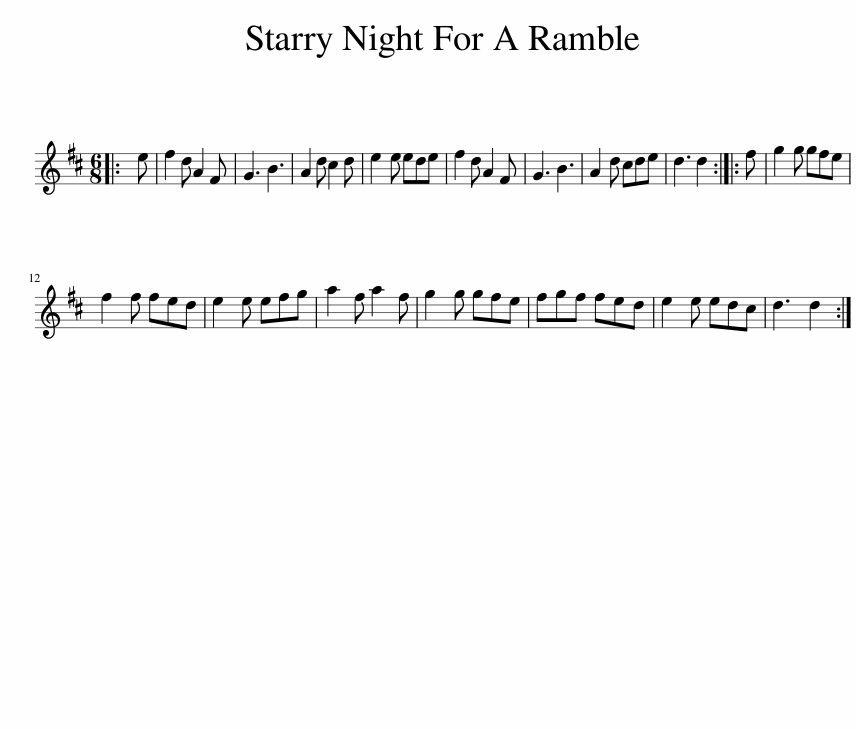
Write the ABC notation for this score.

X:1
L:1/8
M:6/8
I:linebreak $
K:D
V:1 treble
V:1
|: e | f2 d A2 F | G3 B3 | A2 d c2 d | e2 e ede | %5
 f2 d A2 F | G3 B3 | A2 d cde | d3 d2 :: f | %10
 g2 g gfe |$ f2 f fed | e2 e efg | a2 f a2 f | g2 g gfe | %15
 fgf fed | e2 e edc | d3 d2 :| %18
